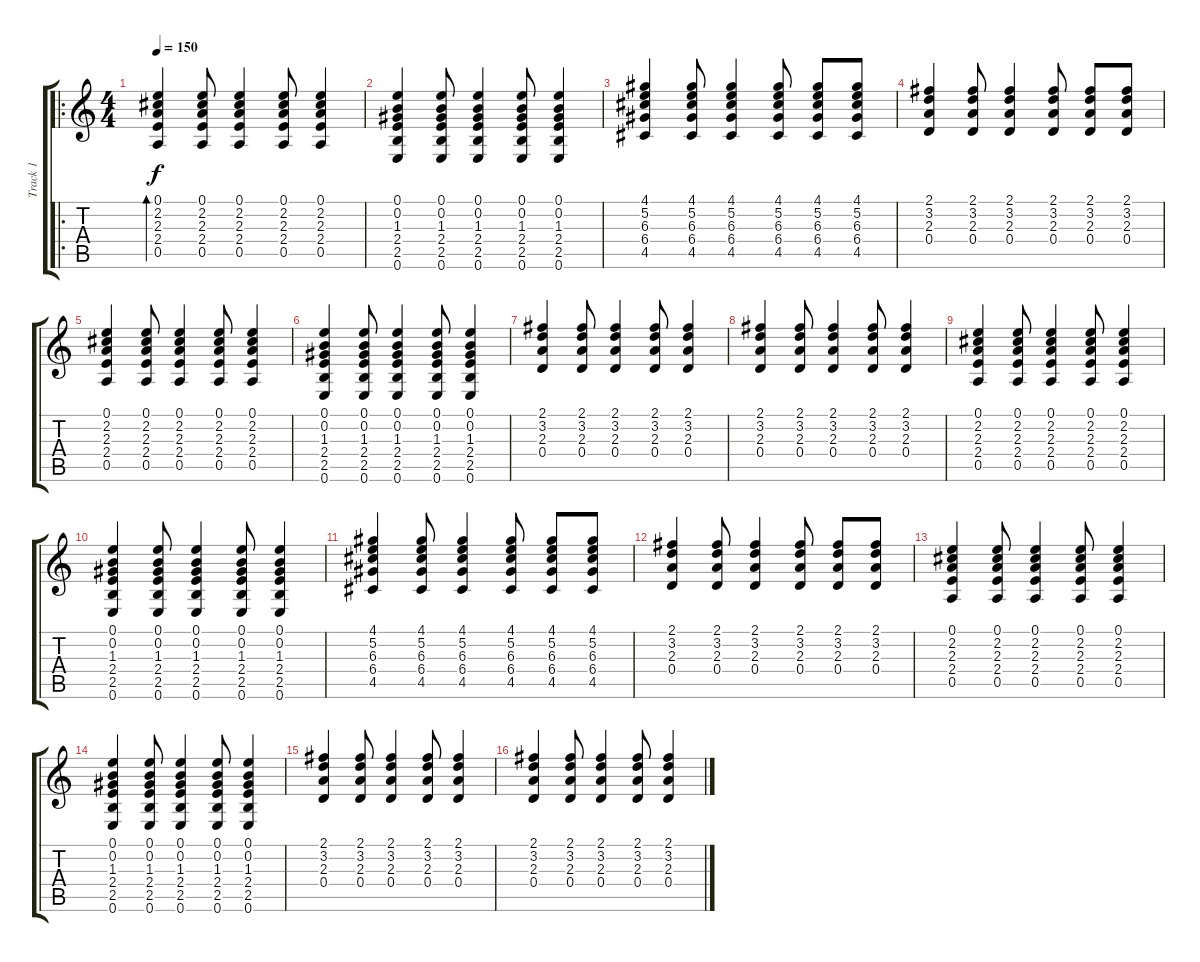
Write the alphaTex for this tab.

\track ("Track 1" "Track 1") {instrument electricguitarjazz}
\staff {score tabs}
\tuning (E4 B3 G3 D3 A2 E2) {hide}
\ro
\ts (4 4)
\tempo 150
\clef g2
\ks c
(0.1 2.2 2.3 2.4 0.5).4{bd 240 dy f instrument electricguitarjazz} (0.1 2.2 2.3 2.4 0.5).8 (0.1 2.2 2.3 2.4 0.5).4 (0.1 2.2 2.3 2.4 0.5).8 (0.1 2.2 2.3 2.4 0.5).4 |
(0.1 0.2 1.3 2.4 2.5 0.6).4 (0.1 0.2 1.3 2.4 2.5 0.6).8 (0.1 0.2 1.3 2.4 2.5 0.6).4 (0.1 0.2 1.3 2.4 2.5 0.6).8 (0.1 0.2 1.3 2.4 2.5 0.6).4 |
(4.1 5.2 6.3 6.4 4.5).4 (4.1 5.2 6.3 6.4 4.5).8 (4.1 5.2 6.3 6.4 4.5).4 (4.1 5.2 6.3 6.4 4.5).8 (4.1 5.2 6.3 6.4 4.5).8 (4.1 5.2 6.3 6.4 4.5).8 |
(2.1 3.2 2.3 0.4).4 (2.1 3.2 2.3 0.4).8 (2.1 3.2 2.3 0.4).4 (2.1 3.2 2.3 0.4).8 (2.1 3.2 2.3 0.4).8 (2.1 3.2 2.3 0.4).8 |
(0.1 2.2 2.3 2.4 0.5).4 (0.1 2.2 2.3 2.4 0.5).8 (0.1 2.2 2.3 2.4 0.5).4 (0.1 2.2 2.3 2.4 0.5).8 (0.1 2.2 2.3 2.4 0.5).4 |
(0.1 0.2 1.3 2.4 2.5 0.6).4 (0.1 0.2 1.3 2.4 2.5 0.6).8 (0.1 0.2 1.3 2.4 2.5 0.6).4 (0.1 0.2 1.3 2.4 2.5 0.6).8 (0.1 0.2 1.3 2.4 2.5 0.6).4 |
(2.1 3.2 2.3 0.4).4 (2.1 3.2 2.3 0.4).8 (2.1 3.2 2.3 0.4).4 (2.1 3.2 2.3 0.4).8 (2.1 3.2 2.3 0.4).4 |
(2.1 3.2 2.3 0.4).4 (2.1 3.2 2.3 0.4).8 (2.1 3.2 2.3 0.4).4 (2.1 3.2 2.3 0.4).8 (2.1 3.2 2.3 0.4).4 |
(0.1 2.2 2.3 2.4 0.5).4 (0.1 2.2 2.3 2.4 0.5).8 (0.1 2.2 2.3 2.4 0.5).4 (0.1 2.2 2.3 2.4 0.5).8 (0.1 2.2 2.3 2.4 0.5).4 |
(0.1 0.2 1.3 2.4 2.5 0.6).4 (0.1 0.2 1.3 2.4 2.5 0.6).8 (0.1 0.2 1.3 2.4 2.5 0.6).4 (0.1 0.2 1.3 2.4 2.5 0.6).8 (0.1 0.2 1.3 2.4 2.5 0.6).4 |
(4.1 5.2 6.3 6.4 4.5).4 (4.1 5.2 6.3 6.4 4.5).8 (4.1 5.2 6.3 6.4 4.5).4 (4.1 5.2 6.3 6.4 4.5).8 (4.1 5.2 6.3 6.4 4.5).8 (4.1 5.2 6.3 6.4 4.5).8 |
(2.1 3.2 2.3 0.4).4 (2.1 3.2 2.3 0.4).8 (2.1 3.2 2.3 0.4).4 (2.1 3.2 2.3 0.4).8 (2.1 3.2 2.3 0.4).8 (2.1 3.2 2.3 0.4).8 |
(0.1 2.2 2.3 2.4 0.5).4 (0.1 2.2 2.3 2.4 0.5).8 (0.1 2.2 2.3 2.4 0.5).4 (0.1 2.2 2.3 2.4 0.5).8 (0.1 2.2 2.3 2.4 0.5).4 |
(0.1 0.2 1.3 2.4 2.5 0.6).4 (0.1 0.2 1.3 2.4 2.5 0.6).8 (0.1 0.2 1.3 2.4 2.5 0.6).4 (0.1 0.2 1.3 2.4 2.5 0.6).8 (0.1 0.2 1.3 2.4 2.5 0.6).4 |
(2.1 3.2 2.3 0.4).4 (2.1 3.2 2.3 0.4).8 (2.1 3.2 2.3 0.4).4 (2.1 3.2 2.3 0.4).8 (2.1 3.2 2.3 0.4).4 |
(2.1 3.2 2.3 0.4).4 (2.1 3.2 2.3 0.4).8 (2.1 3.2 2.3 0.4).4 (2.1 3.2 2.3 0.4).8 (2.1 3.2 2.3 0.4).4
